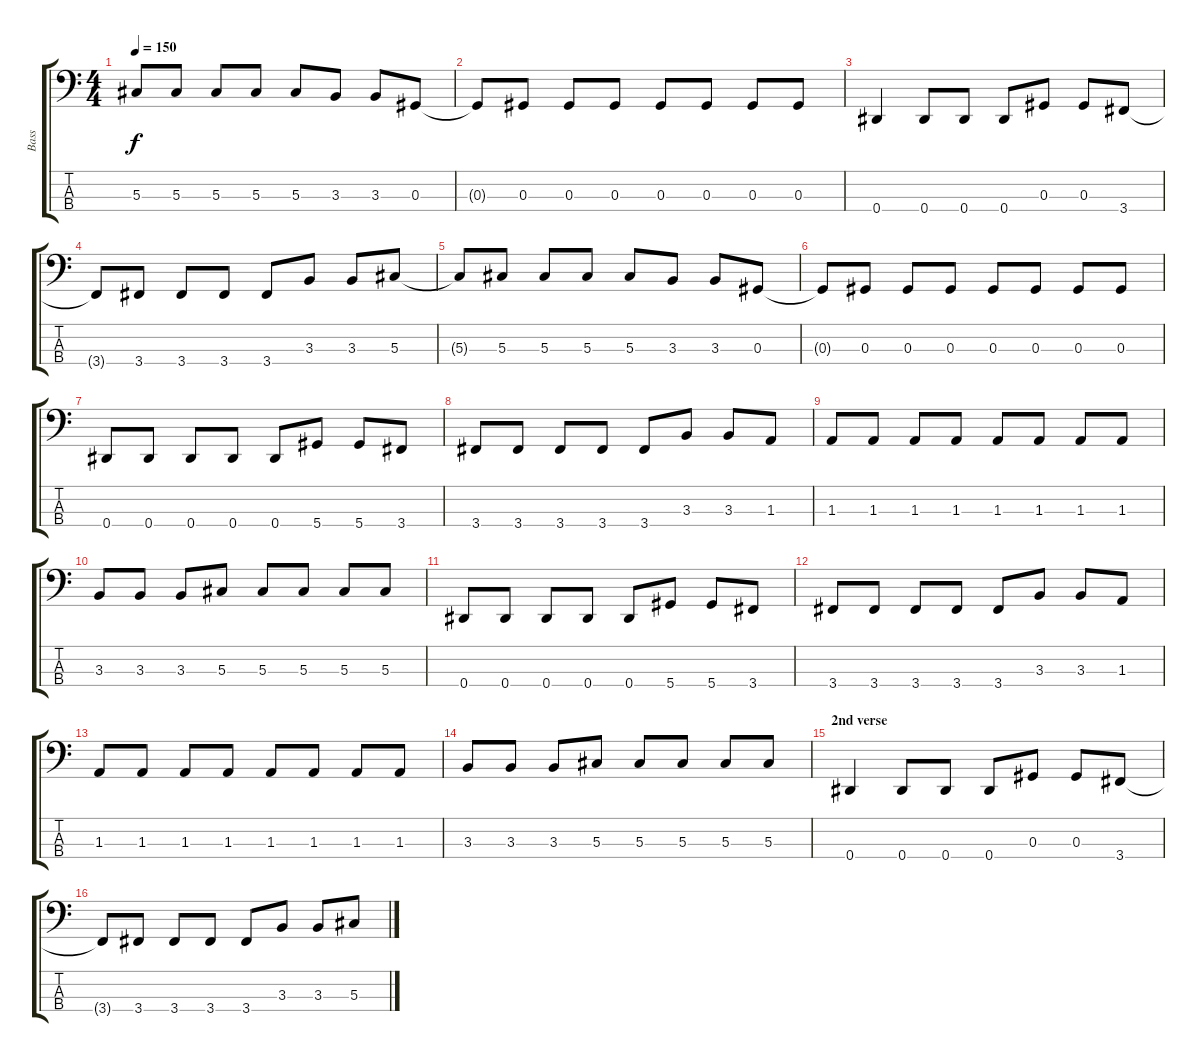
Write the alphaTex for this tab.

\track ("Bass" "Bass") {instrument electricbasspick}
\staff {score tabs}
\tuning (Gb2 Db2 Ab1 Eb1) {hide}
\ts (4 4)
\tempo 150
\clef f4
\ks c
5.3{t}.8{dy f} 5.3.8 5.3.8 5.3.8 5.3.8 3.3.8 3.3.8 0.3.8 |
0.3{t}.8 0.3.8 0.3.8 0.3.8 0.3.8 0.3.8 0.3.8 0.3.8 |
0.4.4 0.4.8 0.4.8 0.4.8 0.3.8 0.3.8 3.4.8 |
3.4{t}.8 3.4.8 3.4.8 3.4.8 3.4.8 3.3.8 3.3.8 5.3.8 |
5.3{t}.8 5.3.8 5.3.8 5.3.8 5.3.8 3.3.8 3.3.8 0.3.8 |
0.3{t}.8 0.3.8 0.3.8 0.3.8 0.3.8 0.3.8 0.3.8 0.3.8 |
\section ("" "")
0.4.8 0.4.8 0.4.8 0.4.8 0.4.8 5.4.8 5.4.8 3.4.8 |
3.4.8 3.4.8 3.4.8 3.4.8 3.4.8 3.3.8 3.3.8 1.3.8 |
1.3.8 1.3.8 1.3.8 1.3.8 1.3.8 1.3.8 1.3.8 1.3.8 |
3.3.8 3.3.8 3.3.8 5.3.8 5.3.8 5.3.8 5.3.8 5.3.8 |
0.4.8 0.4.8 0.4.8 0.4.8 0.4.8 5.4.8 5.4.8 3.4.8 |
3.4.8 3.4.8 3.4.8 3.4.8 3.4.8 3.3.8 3.3.8 1.3.8 |
1.3.8 1.3.8 1.3.8 1.3.8 1.3.8 1.3.8 1.3.8 1.3.8 |
3.3.8 3.3.8 3.3.8 5.3.8 5.3.8 5.3.8 5.3.8 5.3.8 |
\section ("" "2nd verse")
0.4.4 0.4.8 0.4.8 0.4.8 0.3.8 0.3.8 3.4.8 |
3.4{t}.8 3.4.8 3.4.8 3.4.8 3.4.8 3.3.8 3.3.8 5.3.8
